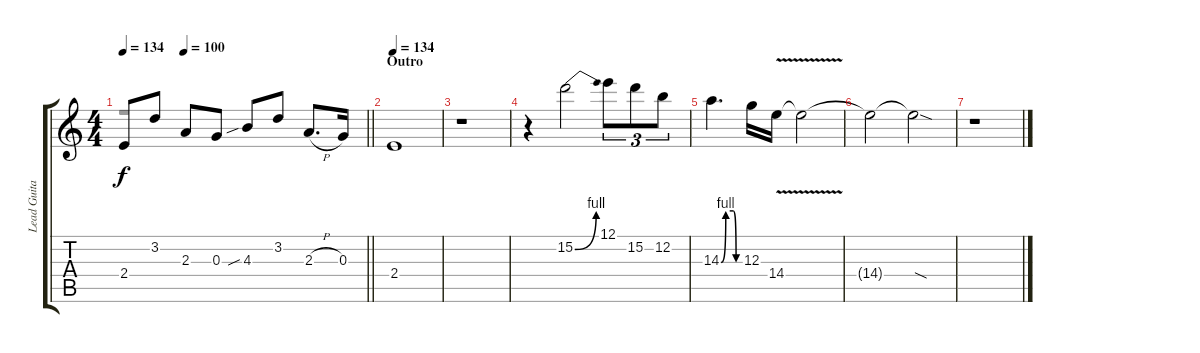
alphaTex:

\track ("Lead Guitar" "Lead Guita") {instrument distortionguitar}
\staff {score tabs}
\tuning (E4 B3 G3 D3 A2 E2) {hide}
\voice
\ts (4 4)
\tempo 134
\tempo (100 0.25)
\clef g2
\barLineRight lightlight
\ks c
2.4{t}.8{dy f} 3.2.8 2.3.8 0.3.8 4.3{sib}.8 3.2.8 2.3{h}.8{d} 0.3.16 |
\section ("" "Outro")
\tempo 134
2.4.1 |
r.1 |
r.4 15.2{be (bend 0 0 60 4)}.2 12.1.8{tu (3 2)} 15.2.8{tu (3 2)} 12.2.8{tu (3 2)} |
14.3{be (custom 0 0 15 4 39 4 48 0 60 0)}.4{d} 12.3.16 14.4{v}.16 14.4{t}.2 |
14.4{t}.2 14.4{sod t}.2 |
r.1
\voice
\clef g2
\ottava regular
\simile none
\barLineRight lightlight
\ks c
r.1{dy f} |
|
|
|
|
|
